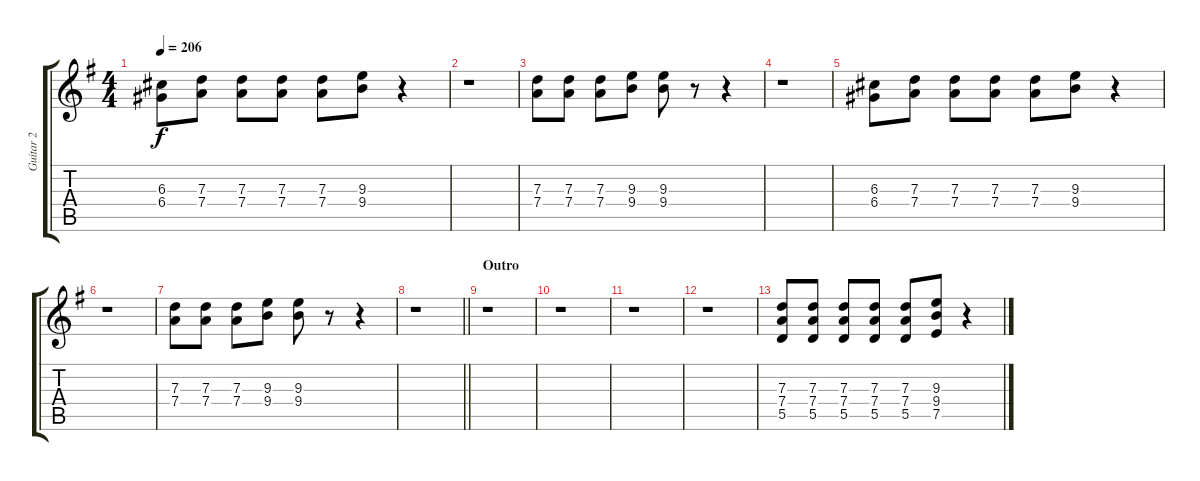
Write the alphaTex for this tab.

\track ("Guitar 2" "Guitar 2") {instrument distortionguitar}
\staff {score tabs}
\tuning (E4 B3 G3 D3 A2 E2) {hide}
\ts (4 4)
\tempo 206
\clef g2
\ks g
(6.3 6.4).8{dy f} (7.3 7.4).8 (7.3 7.4).8 (7.3 7.4).8 (7.3 7.4).8 (9.3 9.4).8 r.4 |
r.1 |
(7.3 7.4).8 (7.3 7.4).8 (7.3 7.4).8 (9.3 9.4).8 (9.3 9.4).8 r.8 r.4 |
r.1 |
(6.3 6.4).8 (7.3 7.4).8 (7.3 7.4).8 (7.3 7.4).8 (7.3 7.4).8 (9.3 9.4).8 r.4 |
r.1 |
(7.3 7.4).8 (7.3 7.4).8 (7.3 7.4).8 (9.3 9.4).8 (9.3 9.4).8 r.8 r.4 |
\barLineRight lightlight
r.1 |
\section ("" "Outro")
r.1 |
r.1 |
r.1 |
r.1 |
(7.3 7.4 5.5).8 (7.3 7.4 5.5).8 (7.3 7.4 5.5).8 (7.3 7.4 5.5).8 (7.3 7.4 5.5).8 (9.3 9.4 7.5).8 r.4
